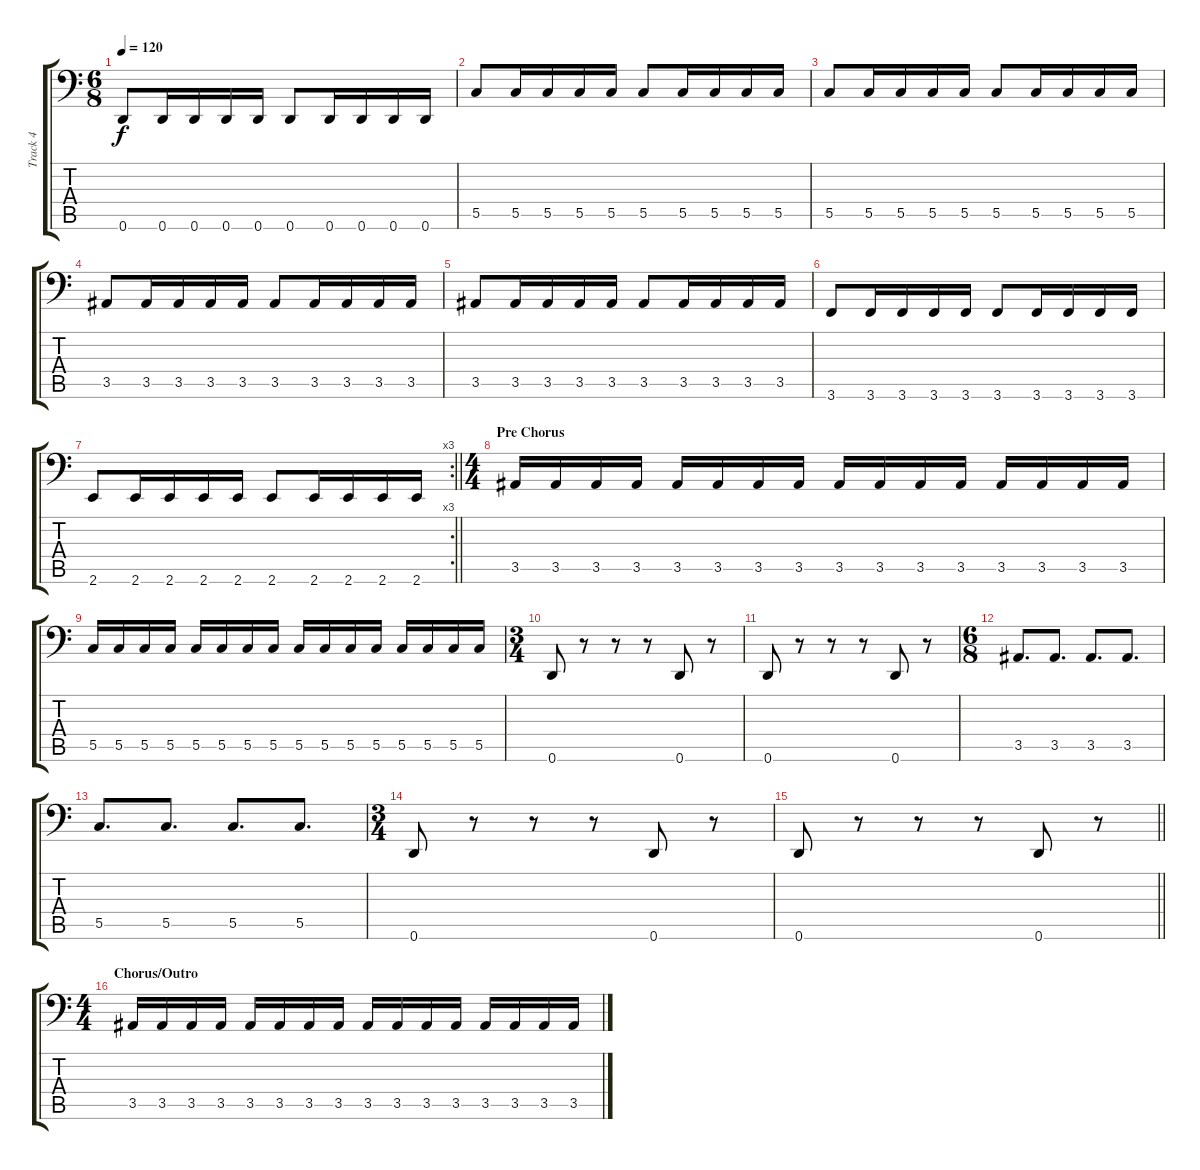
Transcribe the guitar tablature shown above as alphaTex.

\track ("Track 4" "Track 4") {instrument electricbasspick}
\staff {score tabs}
\tuning (D3 A2 F2 C2 G1 D1) {hide}
\ts (6 8)
\tempo 120
\clef f4
\ks c
0.6.8{dy f} 0.6.16 0.6.16 0.6.16 0.6.16 0.6.8 0.6.16 0.6.16 0.6.16 0.6.16 |
5.5.8 5.5.16 5.5.16 5.5.16 5.5.16 5.5.8 5.5.16 5.5.16 5.5.16 5.5.16 |
5.5.8 5.5.16 5.5.16 5.5.16 5.5.16 5.5.8 5.5.16 5.5.16 5.5.16 5.5.16 |
3.5.8 3.5.16 3.5.16 3.5.16 3.5.16 3.5.8 3.5.16 3.5.16 3.5.16 3.5.16 |
3.5.8 3.5.16 3.5.16 3.5.16 3.5.16 3.5.8 3.5.16 3.5.16 3.5.16 3.5.16 |
3.6.8 3.6.16 3.6.16 3.6.16 3.6.16 3.6.8 3.6.16 3.6.16 3.6.16 3.6.16 |
\rc 3
\barLineRight lightlight
2.6.8 2.6.16 2.6.16 2.6.16 2.6.16 2.6.8 2.6.16 2.6.16 2.6.16 2.6.16 |
\ts (4 4)
\section ("" "Pre Chorus")
3.5.16 3.5.16 3.5.16 3.5.16 3.5.16 3.5.16 3.5.16 3.5.16 3.5.16 3.5.16 3.5.16 3.5.16 3.5.16 3.5.16 3.5.16 3.5.16 |
5.5.16 5.5.16 5.5.16 5.5.16 5.5.16 5.5.16 5.5.16 5.5.16 5.5.16 5.5.16 5.5.16 5.5.16 5.5.16 5.5.16 5.5.16 5.5.16 |
\ts (3 4)
0.6.8 r.8 r.8 r.8 0.6.8 r.8 |
0.6.8 r.8 r.8 r.8 0.6.8 r.8 |
\ts (6 8)
3.5.8{d} 3.5.8{d} 3.5.8{d} 3.5.8{d} |
5.5.8{d} 5.5.8{d} 5.5.8{d} 5.5.8{d} |
\ts (3 4)
0.6.8 r.8 r.8 r.8 0.6.8 r.8 |
\barLineRight lightlight
0.6.8 r.8 r.8 r.8 0.6.8 r.8 |
\ts (4 4)
\section ("" "Chorus/Outro")
3.5.16 3.5.16 3.5.16 3.5.16 3.5.16 3.5.16 3.5.16 3.5.16 3.5.16 3.5.16 3.5.16 3.5.16 3.5.16 3.5.16 3.5.16 3.5.16
